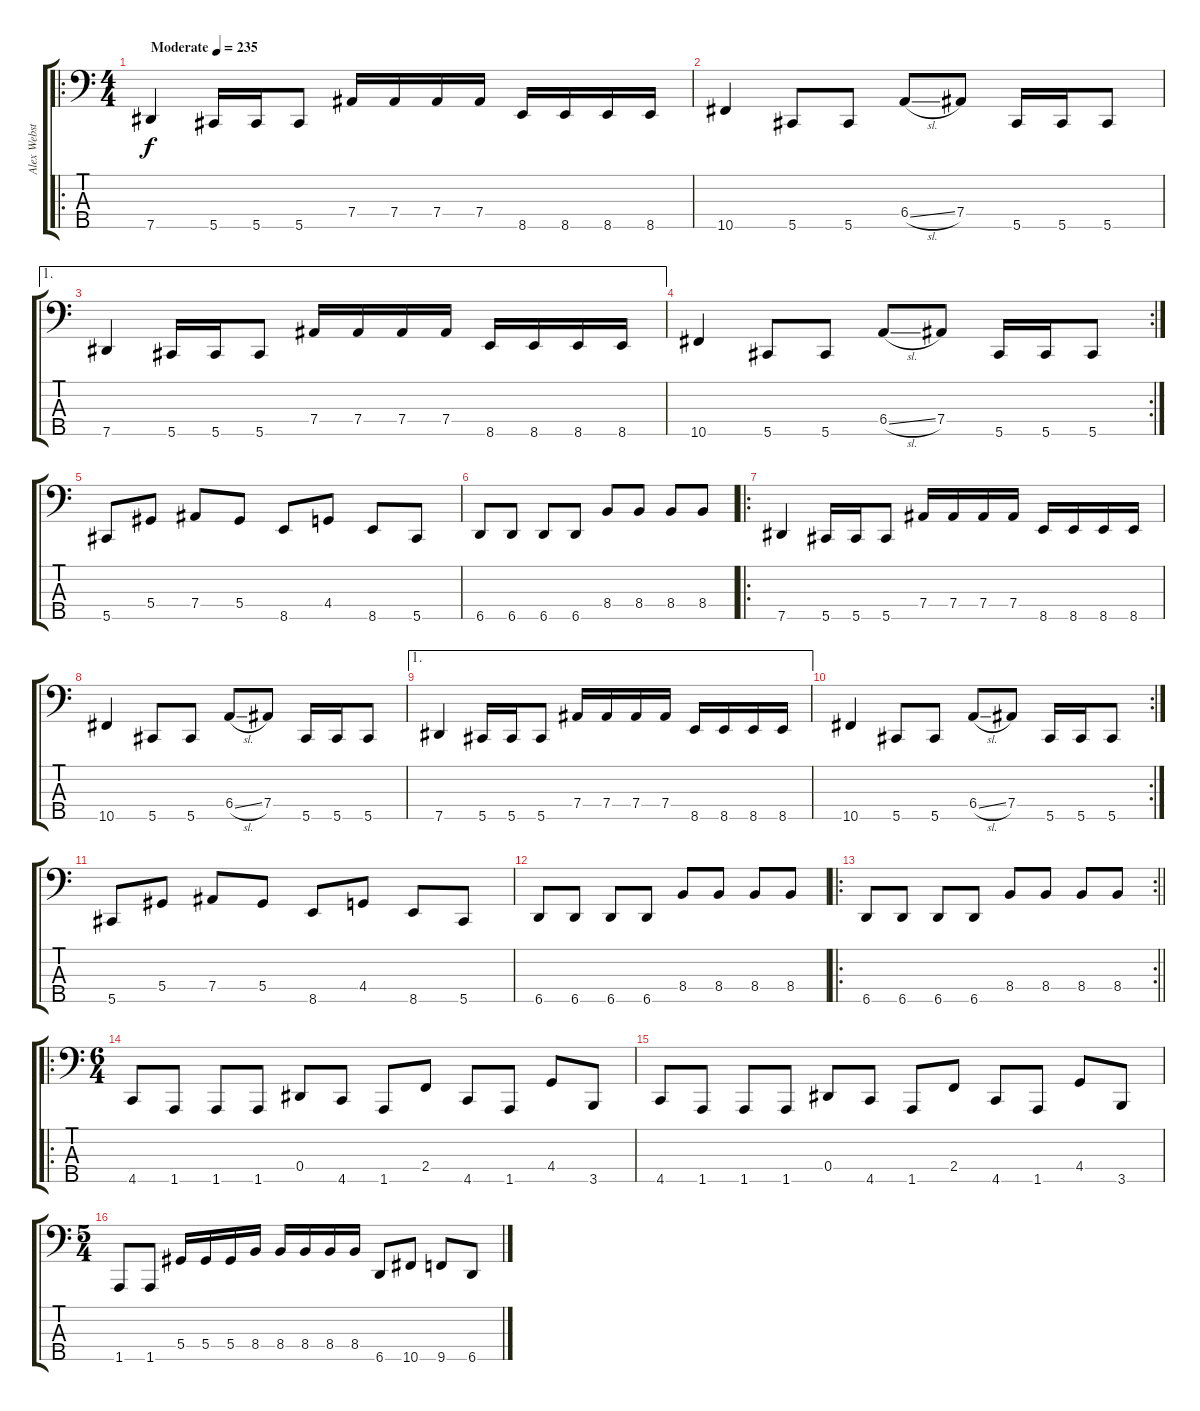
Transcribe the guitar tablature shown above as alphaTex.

\track ("Alex Webster" "Alex Webst") {instrument electricbassfinger}
\staff {score tabs}
\tuning (Gb2 Db2 Ab1 Eb1 Ab0) {hide}
\ro
\ts (4 4)
\tempo (235 "Moderate")
\clef f4
\ks c
7.5.4{dy f instrument electricbassfinger} 5.5.16 5.5.16 5.5.8 7.4.16 7.4.16 7.4.16 7.4.16 8.5.16 8.5.16 8.5.16 8.5.16 |
10.5.4 5.5.8 5.5.8 6.4{sl}.8 7.4.8 5.5.16 5.5.16 5.5.8 |
\ae 1
7.5.4 5.5.16 5.5.16 5.5.8 7.4.16 7.4.16 7.4.16 7.4.16 8.5.16 8.5.16 8.5.16 8.5.16 |
\rc 2
10.5.4 5.5.8 5.5.8 6.4{sl}.8 7.4.8 5.5.16 5.5.16 5.5.8 |
5.5.8 5.4.8 7.4.8 5.4.8 8.5.8 4.4.8 8.5.8 5.5.8 |
6.5.8 6.5.8 6.5.8 6.5.8 8.4.8 8.4.8 8.4.8 8.4.8 |
\ro
7.5.4 5.5.16 5.5.16 5.5.8 7.4.16 7.4.16 7.4.16 7.4.16 8.5.16 8.5.16 8.5.16 8.5.16 |
10.5.4 5.5.8 5.5.8 6.4{sl}.8 7.4.8 5.5.16 5.5.16 5.5.8 |
\ae 1
7.5.4 5.5.16 5.5.16 5.5.8 7.4.16 7.4.16 7.4.16 7.4.16 8.5.16 8.5.16 8.5.16 8.5.16 |
\rc 2
10.5.4 5.5.8 5.5.8 6.4{sl}.8 7.4.8 5.5.16 5.5.16 5.5.8 |
5.5.8 5.4.8 7.4.8 5.4.8 8.5.8 4.4.8 8.5.8 5.5.8 |
6.5.8 6.5.8 6.5.8 6.5.8 8.4.8 8.4.8 8.4.8 8.4.8 |
\ro
\rc 2
\barLineRight lightlight
6.5.8 6.5.8 6.5.8 6.5.8 8.4.8 8.4.8 8.4.8 8.4.8 |
\ro
\ts (6 4)
\section ("" "")
4.5.8 1.5.8 1.5.8 1.5.8 0.4.8 4.5.8 1.5.8 2.4.8 4.5.8 1.5.8 4.4.8 3.5.8 |
4.5.8 1.5.8 1.5.8 1.5.8 0.4.8 4.5.8 1.5.8 2.4.8 4.5.8 1.5.8 4.4.8 3.5.8 |
\ts (5 4)
1.5.8 1.5.8 5.4.16 5.4.16 5.4.16 8.4.16 8.4.16 8.4.16 8.4.16 8.4.16 6.5.8 10.5.8 9.5.8 6.5.8
